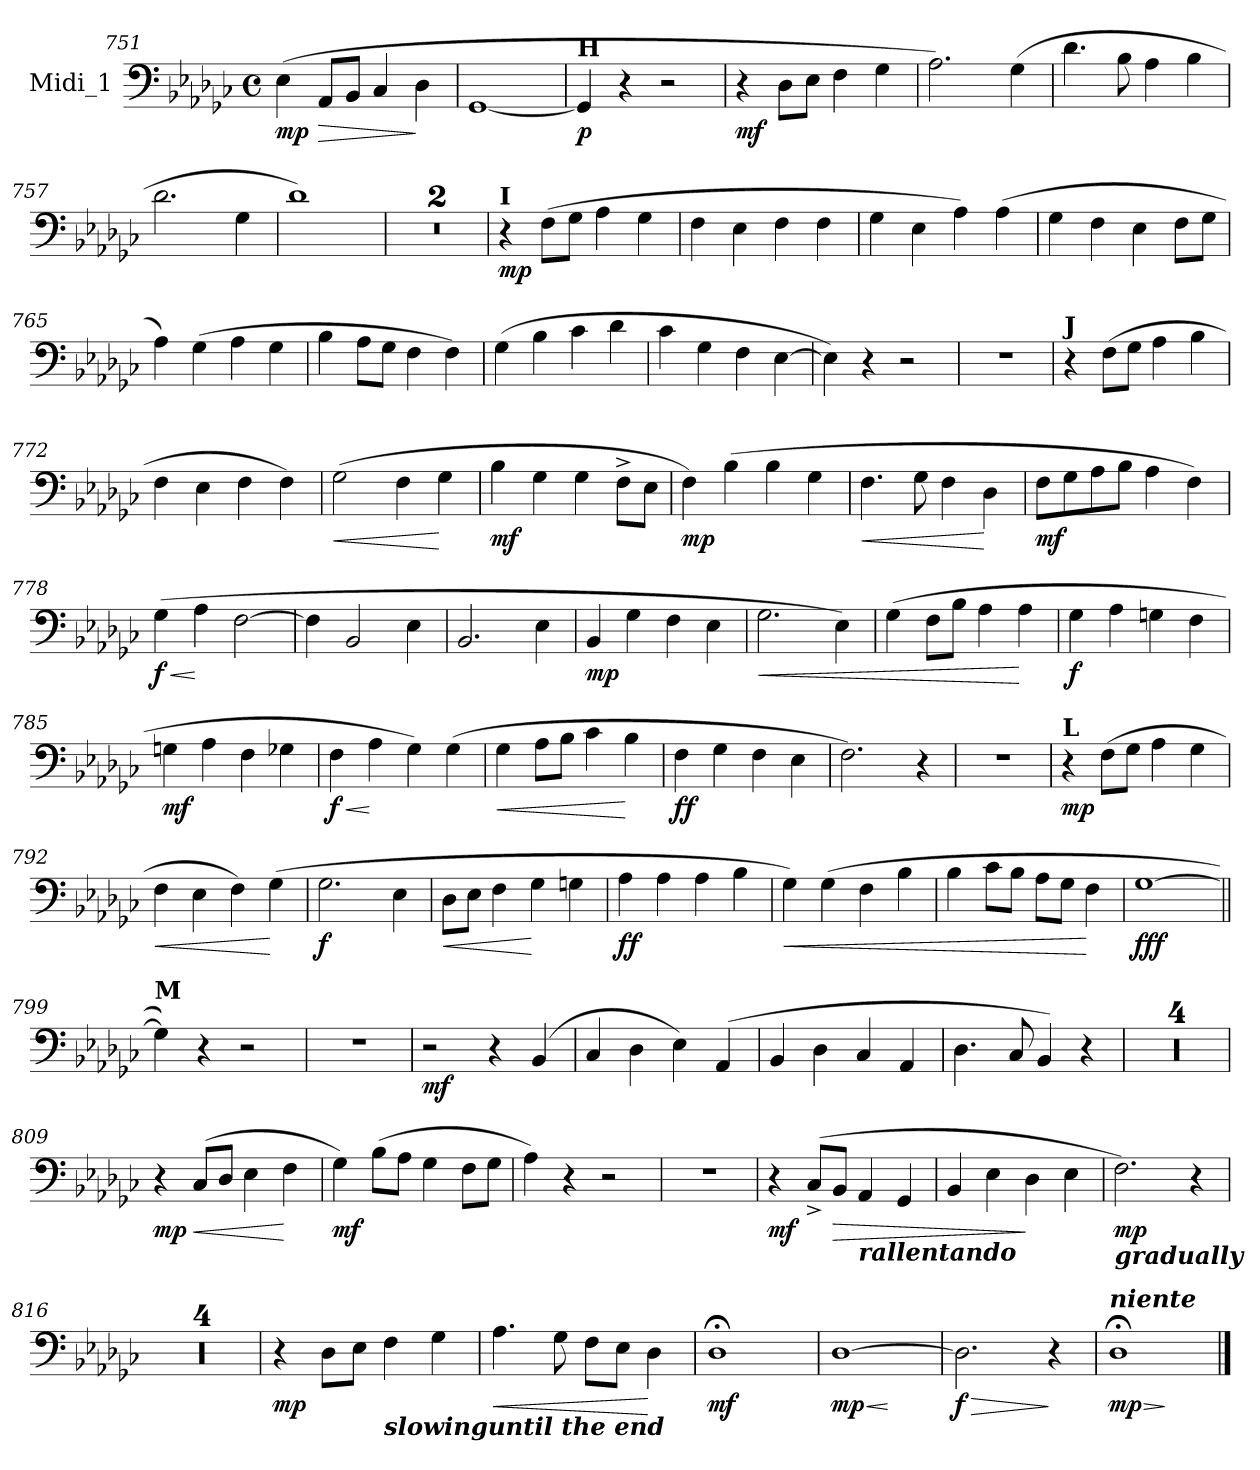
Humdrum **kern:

**kern	**dynam
*part1	*part1
*staff1	*staff1
*I"Midi_1	*
*clefF4	*
*k[b-e-a-d-g-c-]	*
*G-:	*
*M4/4	*
*met(c)	*
=751	=751
!	!LO:DY:b
(>4E-\	mp
!	!LO:HP:b
8AA-/L	>
8BB-/J	.
4C-/	.
4D-\	]
=752	=752
[1GG-	.
!!LO:LB:g=z
=753	=753
!LO:TX:a:B:t=H	!
!	!LO:DY:b
4GG-/]	p
4r	.
2r	.
=754	=754
!	!LO:DY:b
4r	mf
8D-\L	.
8E-\J	.
4F\	.
4G-\	.
=755	=755
2.A-\)	.
(>4G-\	.
=756	=756
4.d-\	.
8B-\	.
4A-\	.
4B-\	.
=757	=757
2.d-\	.
4G-\	.
=758	=758
1d-)	.
=759	=759
1r	.
=760	=760
1r	.
!!LO:LB:g=z
=761	=761
!LO:TX:a:B:t=I	!
!	!LO:DY:b
4r	mp
(>8F\L	.
8G-\J	.
4A-\	.
4G-\	.
=762	=762
4F\	.
4E-\	.
4F\	.
4F\	.
=763	=763
4G-\	.
4E-\	.
4A-\)	.
(>4A-\	.
=764	=764
4G-\	.
4F\	.
4E-\	.
8F\L	.
8G-\J	.
=765	=765
4A-\)	.
(>4G-\	.
4A-\	.
4G-\	.
=766	=766
4B-\	.
8A-\L	.
8G-\J	.
4F\	.
4F\)	.
!!LO:LB:g=z
=767	=767
(>4G-\	.
4B-\	.
4c-\	.
4d-\	.
=768	=768
4c-\	.
4G-\	.
4F\	.
[4E-\	.
=769	=769
4E-\])	.
4r	.
2r	.
=770	=770
1r	.
=771	=771
!LO:TX:a:B:t=J	!
4r	.
(>8F\L	.
8G-\J	.
4A-\	.
4B-\	.
=772	=772
4F\	.
4E-\	.
4F\	.
4F\)	.
!!LO:LB:g=z
=773	=773
!	!LO:HP:b
(>2G-\	<
4F\	.
4G-\	[
=774	=774
!	!LO:DY:b
4B-\	mf
4G-\	.
4G-\	.
8F^\L	.
8E-\J	.
=775	=775
!	!LO:DY:b
4F\)	mp
(>4B-\	.
4B-\	.
4G-\	.
=776	=776
!	!LO:HP:b
4.F\	<
8G-\	.
4F\	.
4D-\	[
=777	=777
!	!LO:DY:b
8F\L	mf
8G-\	.
8A-\	.
8B-\J	.
4A-\	.
4F\)	.
=778	=778
!	!LO:HP:b
!	!LO:DY:n=1:b
(>4G-\	< f
4A-\	[
[2F\	.
!!LO:LB:g=z
=779	=779
4F\]	.
2BB-/	.
4E-\	.
=780	=780
2.BB-/	.
4E-\	.
=781	=781
!	!LO:DY:b
4BB-/	mp
4G-\	.
4F\	.
4E-\	.
=782	=782
!	!LO:HP:b
2.G-\	<
4E-\)	.
=783	=783
(>4G-\	.
8F\L	.
8B-\J	.
4A-\	.
4A-\	[
=784	=784
!	!LO:DY:b
4G-\	f
4A-\	.
4Gn\	.
4F\	.
!!LO:LB:g=z
=785	=785
!	!LO:DY:b
4Gn\	mf
4A-\	.
4F\	.
4G-X\	.
=786	=786
!	!LO:HP:b
!	!LO:DY:n=1:b
4F\	< f
4A-\	[
4G-\)	.
(>4G-\	.
=787	=787
!	!LO:HP:b
4G-\	<
8A-\L	.
8B-\J	.
4c-\	.
4B-\	[
=788	=788
!	!LO:DY:b
4F\	ff
4G-\	.
4F\	.
4E-\	.
=789	=789
2.F\)	.
4r	.
!!LO:LB:g=z
=790	=790
1r	.
=791	=791
!LO:TX:a:B:t=L	!
!	!LO:DY:b
4r	mp
(>8F\L	.
8G-\J	.
4A-\	.
4G-\	.
=792	=792
!	!LO:HP:b
4F\	<
4E-\	.
4F\)	.
(>4G-\	[
=793	=793
!	!LO:DY:b
2.G-\	f
4E-\	.
=794	=794
!	!LO:HP:b
8D-\L	<
8E-\J	.
4F\	.
4G-\	[
4Gn\	.
!!LO:LB:g=z
=795	=795
!	!LO:DY:b
4A-\	ff
4A-\	.
4A-\	.
4B-\	.
=796	=796
!	!LO:HP:b
4G-\)	<
(>4G-\	.
4F\	.
4B-\	.
=797	=797
4B-\	.
8c-\L	.
8B-\J	.
8A-\L	.
8G-\J	.
4F\	[
=798	=798
!	!LO:DY:b
[1G-	fff
=799||	=799||
!LO:TX:a:B:t=M	!
4G-\])	.
4r	.
2r	.
!!LO:LB:g=z
=800	=800
1r	.
=801	=801
!	!LO:DY:b
2r	mf
4r	.
(>4BB-/	.
=802	=802
4C-/	.
4D-\	.
4E-\)	.
(<4AA-/	.
=803	=803
4BB-/	.
4D-\	.
4C-/	.
4AA-/	.
=804	=804
4.D-\	.
8C-/	.
4BB-/)	.
4r	.
=805	=805
1r	.
=806	=806
1r	.
!!LO:LB:g=z
=807	=807
1r	.
=808	=808
1r	.
=809	=809
!	!LO:DY:b
4r	mp
!	!LO:HP:b
(<8C-/L	<
8D-/J	.
4E-\	.
4F\	[
=810	=810
!	!LO:DY:b
4G-\)	mf
(>8B-\L	.
8A-\J	.
4G-\	.
8F\L	.
8G-\J	.
=811	=811
4A-\)	.
4r	.
2r	.
=812	=812
1r	.
!!LO:LB:g=z
=813	=813
!	!LO:DY:b
4r	mf
(<8C-^/L	.
!	!LO:HP:b
8BB-/J	>
!LO:TX:b:Bi:t=rallentando	!
4AA-/	.
4GG-/	.
=814	=814
4BB-/	.
4E-\	.
4D-\	]
4E-\	.
=815	=815
!LO:TX:b:Bi:t=gradually	!
!	!LO:DY:b
2.F\)	mp
4r	.
=816	=816
1r	.
=817	=817
1r	.
=818	=818
1r	.
=819	=819
1r	.
=820	=820
!	!LO:DY:b
4r	mp
8D-\L	.
8E-\J	.
!LO:TX:b:Bi:t=slowinguntil the end	!
4F\	.
4G-\	.
!!LO:LB:g=z
=821	=821
!	!LO:HP:b
4.A-\	<
8G-\	.
8F\L	.
8E-\J	.
4D-\	[
=822	=822
!	!LO:DY:b
1D-;<	mf
=823	=823
!	!LO:HP:b
!	!LO:DY:n=1:b
[1D-	< mp
.	[
=824	=824
!	!LO:HP:b
!	!LO:DY:n=1:b
2.D-\]	> f
4r	]
=825	=825
!LO:TX:a:Bi:t=niente	!
!	!LO:HP:b
!	!LO:DY:n=1:b
1D-;<	> mp
.	]
==	==
*-	*-
